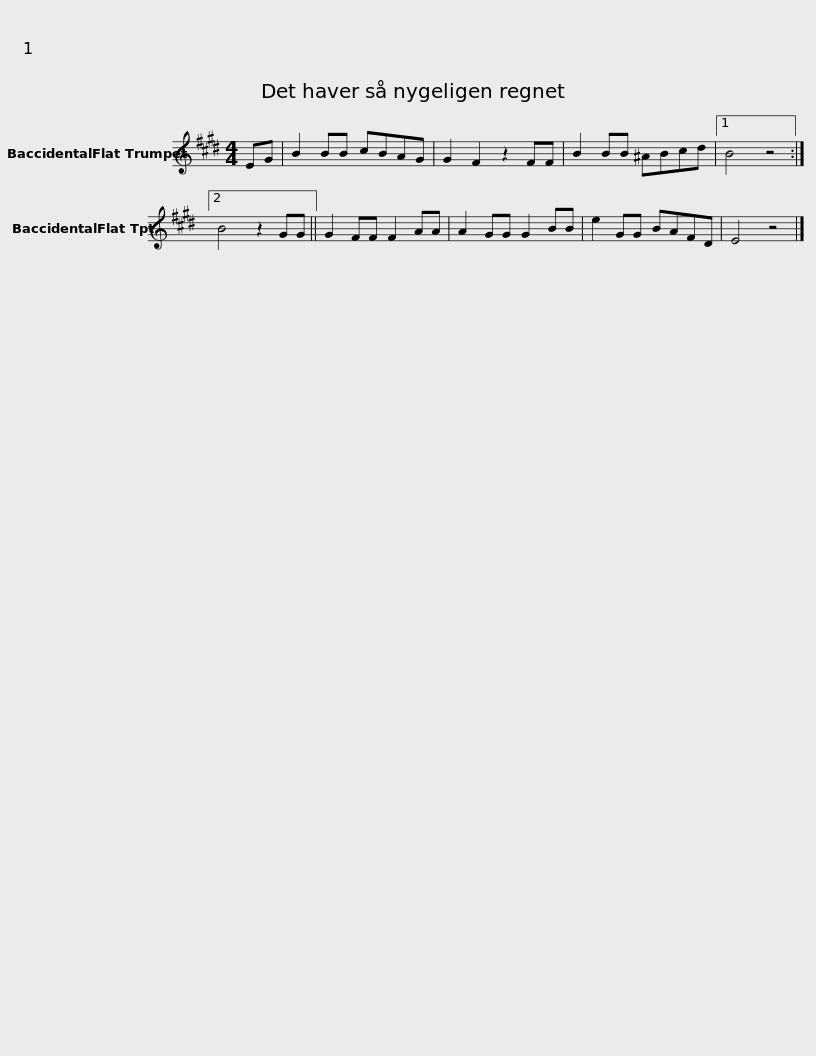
X:1
L:1/8
M:4/4
I:linebreak $
K:none
V:1 treble transpose=-2
V:1
[K:E] EG | B2 BB cBAG | G2 F2 z2 FF | B2 BB ^ABcd |1 B4 z4 :|2$ %5
 B4 z2 GG || G2 FF F2 AA | A2 GG G2 BB | e2 GG BAFD | E4 z4 |] %10
